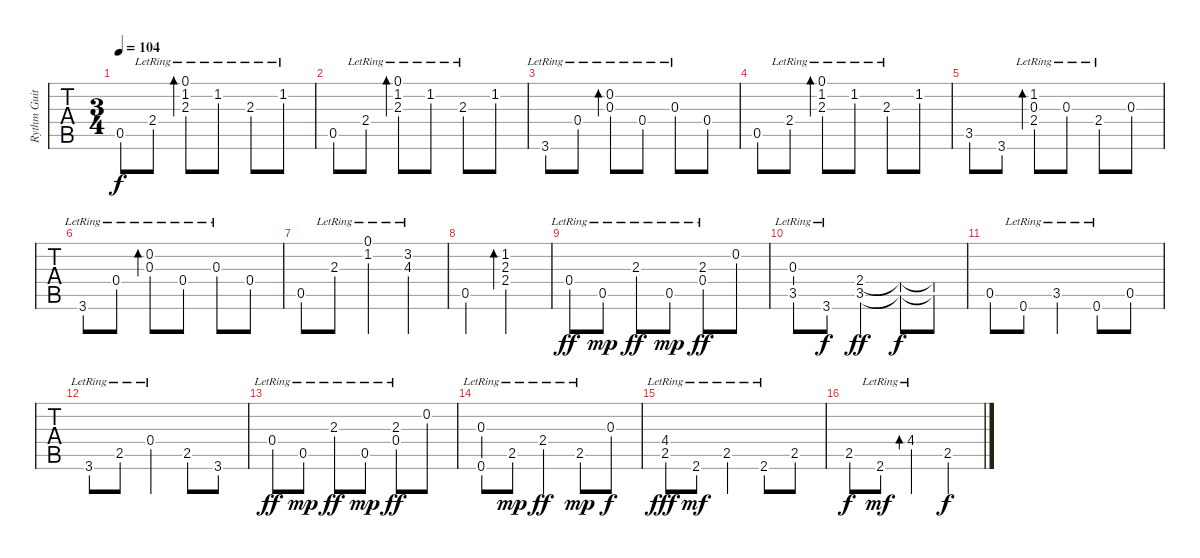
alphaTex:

\track ("Rythm Guitar" "Rythm Guit") {instrument acousticguitarnylon}
\staff {tabs}
\tuning (E4 B3 G3 D3 A2 E2) {hide}
\ts (3 4)
\tempo 104
\clef g2
\ks g
0.5.8{dy f} 2.4{lr}.8 (0.1{lr} 1.2{lr} 2.3{lr}).8{bd 120} 1.2{lr}.8 2.3{lr}.8 1.2{lr}.8 |
0.5.8 2.4{lr}.8 (0.1{lr} 1.2{lr} 2.3{lr}).8{bd 120} 1.2{lr}.8 2.3{lr}.8 1.2.8 |
3.6{lr}.8 0.4{lr}.8 (0.2{lr} 0.3{lr}).8{bd 120} 0.4{lr}.8 0.3{lr}.8 0.4.8 |
0.5.8 2.4{lr}.8 (0.1{lr} 1.2{lr} 2.3{lr}).8{bd 120} 1.2{lr}.8 2.3{lr}.8 1.2.8 |
3.5.8 3.6.8 (1.2{lr} 0.3{lr} 2.4{lr}).8{bd 120} 0.3{lr}.8 2.4{lr}.8 0.3.8 |
3.6{lr}.8 0.4{lr}.8 (0.2{lr} 0.3{lr}).8{bd 120} 0.4{lr}.8 0.3{lr}.8 0.4.8 |
0.5.8 2.3{lr}.8 (0.1{lr} 1.2{lr}).4 (3.2{lr} 4.3{lr}).4 |
0.5.4 (1.2 2.3 2.4).2{bd 240} |
0.4{ac lr}.8{dy ff volume 13} 0.5{lr}.8{dy mp} 2.3{ac lr}.8{dy ff} 0.5{lr}.8{dy mp} (2.3{ac lr} 0.4{lr}).8{dy ff} 0.2{ac}.8 |
(0.3{ac lr} 3.5).8 3.6{lr}.8{dy f} (2.4{ac} 3.5).4{dy ff} (2.4{t} 3.5{t}).8{dy f} (2.4{t} 3.5{t}).8 |
0.5.8 0.6{lr}.8 3.5{lr}.4 0.6{lr}.8 0.5.8 |
3.6{lr}.8 2.5{lr}.8 0.4{lr}.4 2.5.8 3.6.8 |
0.4{ac lr}.8{dy ff} 0.5{lr}.8{dy mp} 2.3{ac lr}.8{dy ff} 0.5{lr}.8{dy mp} (2.3{ac lr} 0.4{lr}).8{dy ff} 0.2{ac}.8 |
(0.3{ac lr} 0.6{lr}).8 2.5{lr}.8{dy mp} 2.4{ac lr}.4{dy ff} 2.5{lr}.8{dy mp} 0.3.8{dy f} |
(4.4{ac lr} 2.5).8{dy fff} 2.6{lr}.8{dy mf} 2.5{lr}.4 2.6{lr}.8 2.5.8 |
2.5.8{dy f} 2.6{lr}.8{dy mf} 4.4{lr}.4{bd 120} 2.5.4{dy f}
